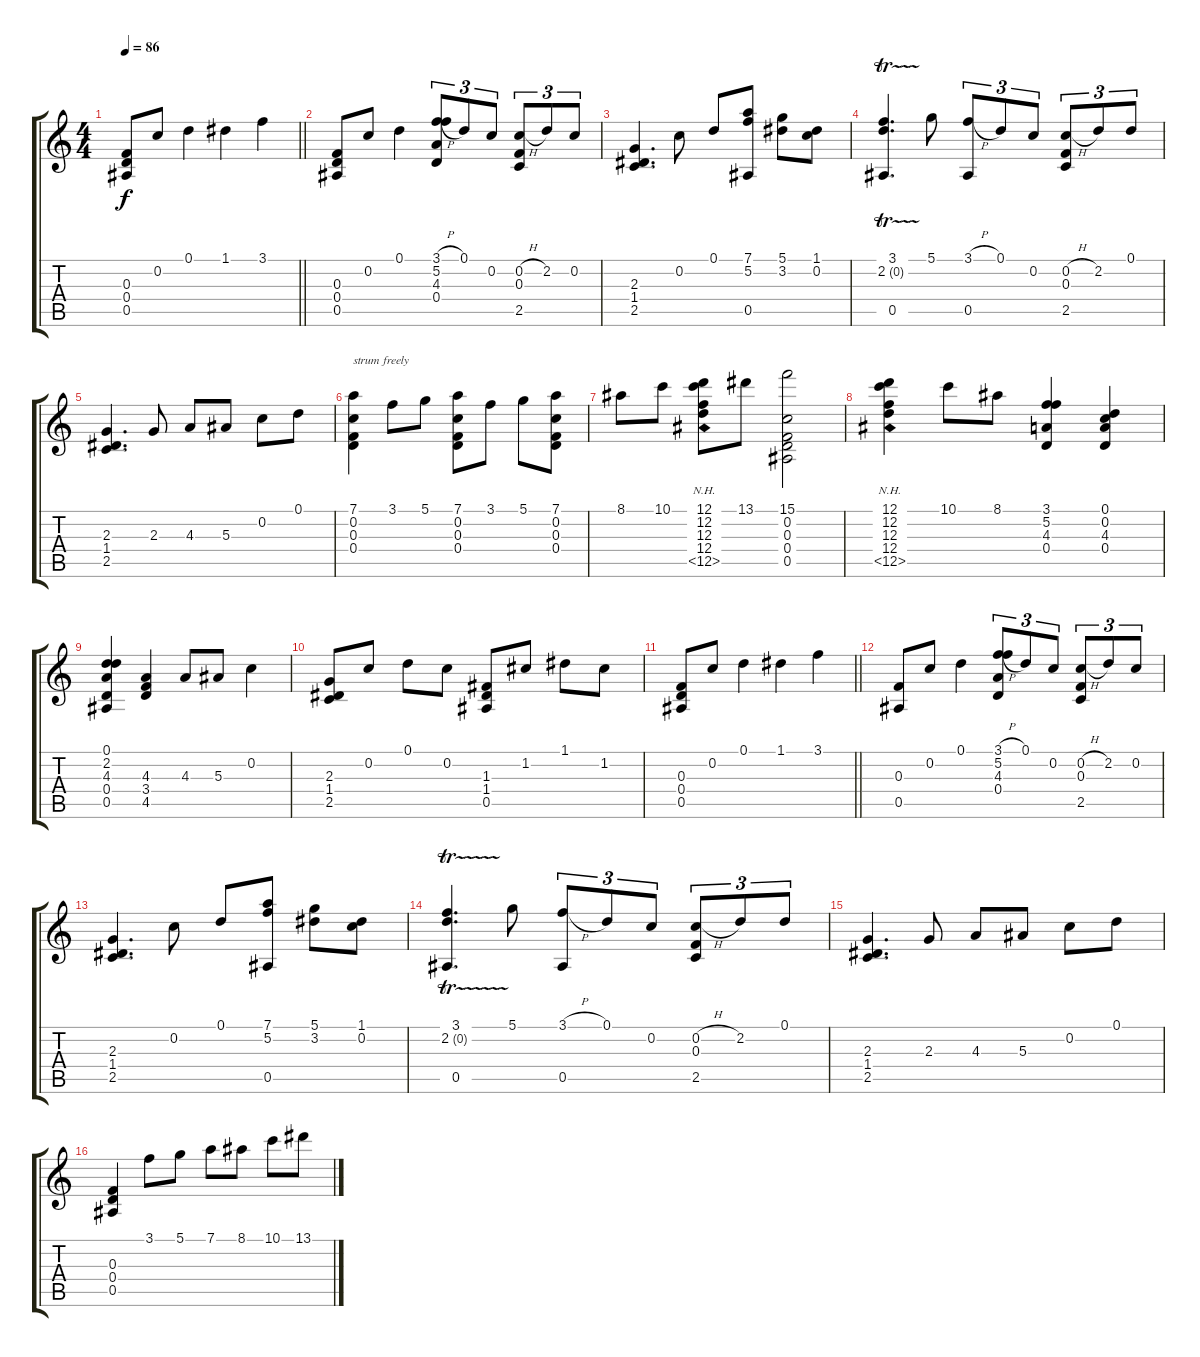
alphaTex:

\track "" {instrument acousticguitarsteel}
\staff {score tabs}
\tuning (D4 C4 F3 D3 Bb2 F2) {hide}
\ts (4 4)
\tempo 86
\clef g2
\barLineRight lightlight
\ks c
(0.3 0.4 0.5).8{dy f} 0.2.8 0.1.4 1.1.4 3.1.4 |
(0.3 0.4 0.5).8 0.2.8 0.1.4 (3.1{h} 5.2 4.3 0.4).8{tu (3 2)} 0.1.8{tu (3 2)} 0.2.8{tu (3 2)} (0.2{h} 0.3 2.5).8{tu (3 2)} 2.2.8{tu (3 2)} 0.2.8{tu (3 2)} |
(2.3 1.4 2.5).4{d} 0.2.8 0.1.8 (7.1 5.2 0.5).8 (5.1 3.2).8 (1.1 0.2).8 |
(3.1 2.2{tr (0 16)} 0.5).4{d} 5.1.8 (3.1{h} 0.5).8{tu (3 2)} 0.1.8{tu (3 2)} 0.2.8{tu (3 2)} (0.2{h} 0.3 2.5).8{tu (3 2)} 2.2.8{tu (3 2)} 0.1.8{tu (3 2)} |
(2.3 1.4 2.5).4{d} 2.3.8 4.3.8 5.3.8 0.2.8 0.1.8 |
(7.1 0.2 0.3 0.4).4{txt "strum freely"} 3.1.8 5.1.8 (7.1 0.2 0.3 0.4).8 3.1.8 5.1.8 (7.1 0.2 0.3 0.4).8 |
8.1.8 10.1.8 (12.1 12.2 12.3 12.4 0.5{nh}).8 13.1.8 (15.1 0.2 0.3 0.4 0.5).2 |
(12.1 12.2 12.3 12.4 0.5{nh}).4 10.1.8 8.1.8 (3.1 5.2 4.3 0.4).4 (0.1 0.2 4.3 0.4).4 |
(0.1 2.2 4.3 0.4 0.5).4 (4.3 3.4 4.5).4 4.3.8 5.3.8 0.2.4 |
(2.3 1.4 2.5).8 0.2.8 0.1.8 0.2.8 (1.3 1.4 0.5).8 1.2.8 1.1.8 1.2.8 |
\barLineRight lightlight
(0.3 0.4 0.5).8 0.2.8 0.1.4 1.1.4 3.1.4 |
(0.3 0.5).8 0.2.8 0.1.4 (3.1{h} 5.2 4.3 0.4).8{tu (3 2)} 0.1.8{tu (3 2)} 0.2.8{tu (3 2)} (0.2{h} 0.3 2.5).8{tu (3 2)} 2.2.8{tu (3 2)} 0.2.8{tu (3 2)} |
(2.3 1.4 2.5).4{d} 0.2.8 0.1.8 (7.1 5.2 0.5).8 (5.1 3.2).8 (1.1 0.2).8 |
(3.1 2.2{tr (0 16)} 0.5).4{d} 5.1.8 (3.1{h} 0.5).8{tu (3 2)} 0.1.8{tu (3 2)} 0.2.8{tu (3 2)} (0.2{h} 0.3 2.5).8{tu (3 2)} 2.2.8{tu (3 2)} 0.1.8{tu (3 2)} |
(2.3 1.4 2.5).4{d} 2.3.8 4.3.8 5.3.8 0.2.8 0.1.8 |
(0.3 0.4 0.5).4 3.1.8 5.1.8 7.1.8 8.1.8 10.1.8 13.1.8
